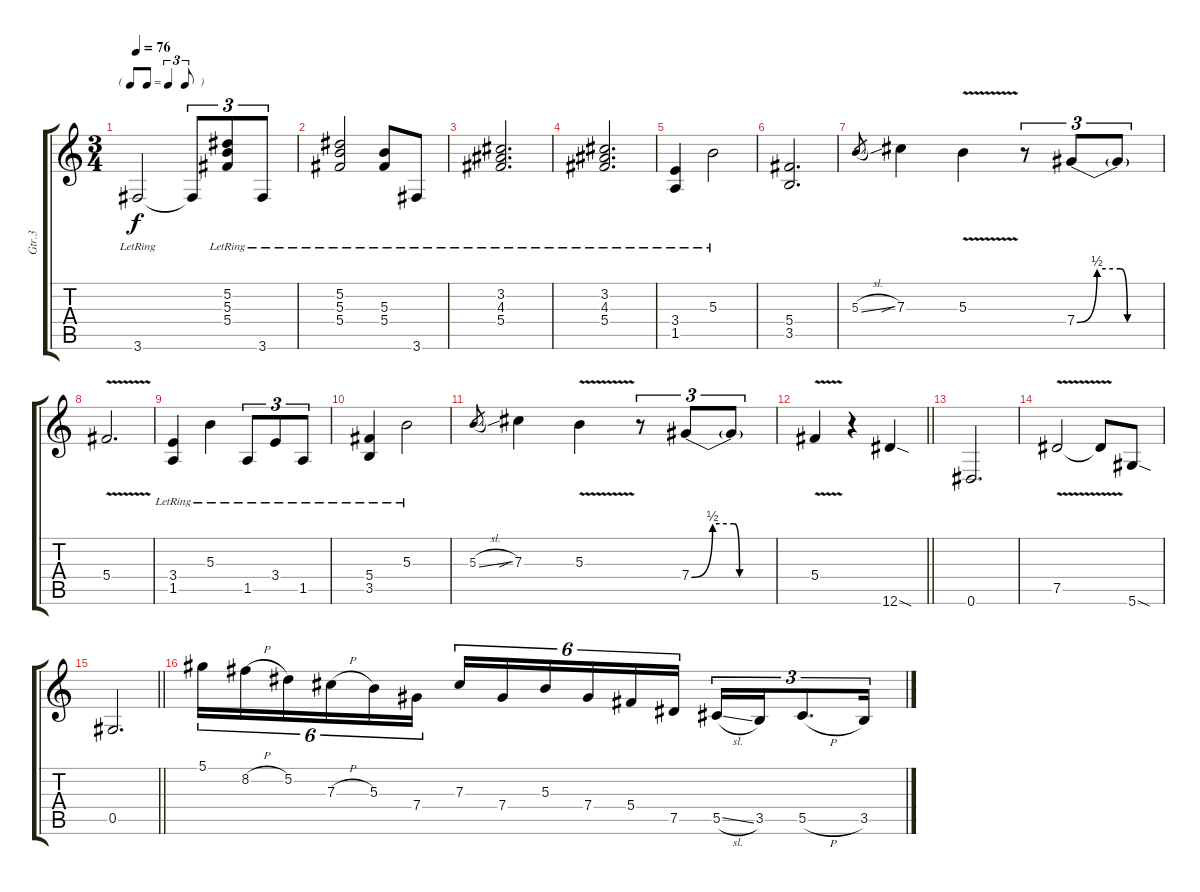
\track ("Gtr.3" "Gtr.3") {instrument acousticguitarsteel}
\staff {score tabs}
\tuning (Eb4 Bb3 Gb3 Db3 Ab2 Eb2) {hide}
\ts (3 4)
\tf triplet8th
\tempo 76
\clef g2
\ks c
3.6{lr}.2{dy f} 3.6{t}.8{tu (3 2)} (5.2{lr} 5.3{lr} 5.4{lr}).8{tu (3 2) beam merge} 3.6{lr}.8{tu (3 2)} |
(5.2{lr} 5.3{lr} 5.4{lr}).2 (5.3{lr} 5.4{lr}).8 3.6{lr}.8 |
(3.2{lr} 4.3{lr} 5.4{lr}).2{d} |
(3.2{lr} 4.3{lr} 5.4{lr}).2{d} |
(3.4{lr} 1.5{lr}).4 5.3{lr}.2 |
(5.4 3.5).2{d} |
5.3{sl}.8{gr} 7.3{sib}.4 5.3{v}.4 r.8{tu (3 2)} 7.4{be (custom 0 0 14 2 30 2 35 0 60 0)}.8{tu (3 2) beam merge} 7.4{t}.8{tu (3 2)} |
5.4{v}.2{d} |
(3.4{lr} 1.5{lr}).4 5.3{lr}.4 1.5{lr}.8{tu (3 2)} 3.4{lr}.8{tu (3 2) beam merge} 1.5{lr}.8{tu (3 2)} |
(5.4{lr} 3.5{lr}).4 5.3{lr}.2 |
5.3{sl}.8{gr} 7.3{sib}.4 5.3{v}.4 r.8{tu (3 2)} 7.4{be (custom 0 0 15 2 30 2 34 0 60 0)}.8{tu (3 2) beam merge} 7.4{t}.8{tu (3 2)} |
\barLineRight lightlight
5.4{v}.4 r.4 12.6{sod}.4 |
\section ("" "")
0.6.2{d} |
7.5{v}.2 7.5{t}.8 5.6{sod}.8 |
\barLineRight lightlight
0.5.2{d} |
\section ("" "")
5.1.16{tu (6 4)} 8.2{h}.16{tu (6 4)} 5.2.16{tu (6 4)} 7.3{h}.16{tu (6 4) beam merge} 5.3.16{tu (6 4)} 7.4.16{tu (6 4)} 7.3.16{tu (6 4)} 7.4.16{tu (6 4)} 5.3.16{tu (6 4)} 7.4.16{tu (6 4)} 5.4.16{tu (6 4)} 7.5.16{tu (6 4)} 5.5{sl}.16{tu (3 2)} 3.5.16{tu (3 2)} 5.5{h}.8{d tu (3 2)} 3.5.16{tu (3 2)}
